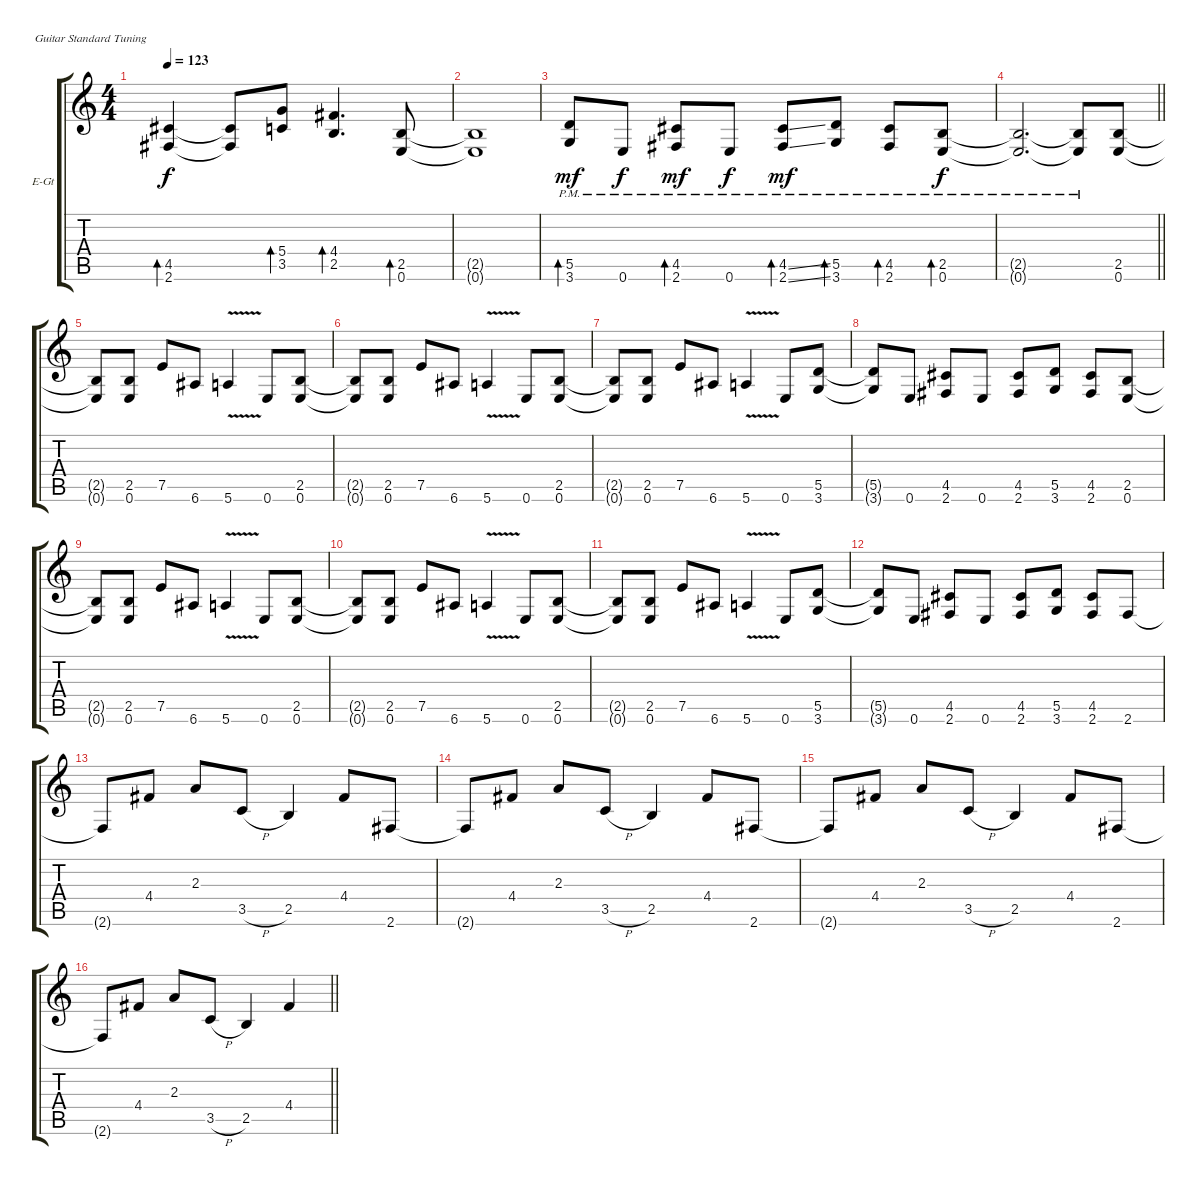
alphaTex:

\bracketExtendMode groupsimilarinstruments
\firstSystemTrackNameOrientation horizontal
\otherSystemsTrackNameOrientation horizontal
\track ("Electric Guitar" "E-Gt") {instrument distortionguitar}
\staff {score tabs}
\tuning (E4 B3 G3 D3 A2 E2)
\ts (4 4)
\tempo 123
\clef g2
\scale
0.333333
\ks c
(4.5 2.6).4{bd 30 dy f} (4.5{t} 2.6{t}).8 (5.4 3.5).8{bd 30} (4.4 2.5).4{d bd 30} (2.5 0.6).8{bd 30} |
\scale
0.333333 (2.5{t} 0.6{t}).1 |
\scale
0.333333 (5.5{pm} 3.6{pm}).8{bd 30 dy mf} 0.6{pm}.8{dy f} (4.5{pm} 2.6{pm}).8{bd 30 dy mf} 0.6{pm}.8{dy f} (4.5{ss pm} 2.6{ss pm}).8{bd 30 dy mf} (5.5{pm} 3.6{pm}).8{bd 30} (4.5{pm} 2.6{pm}).8{bd 30} (2.5 0.6{pm}).8{bd 60 dy f} |
\scale
0.333333
\barLineRight lightlight
(2.5{t} 0.6{pm t}).2{d} (2.5{t} 0.6{pm t}).8 (2.5 0.6).8 |
\scale
0.333333 (2.5{t} 0.6{t}).8 (2.5 0.6).8 7.5.8 6.6.8 5.6{v}.4 0.6.8 (2.5 0.6).8 |
\scale
0.333333 (2.5{t} 0.6{t}).8 (2.5 0.6).8 7.5.8 6.6.8 5.6{v}.4 0.6.8 (2.5 0.6).8 |
\scale
0.333333 (2.5{t} 0.6{t}).8 (2.5 0.6).8 7.5.8 6.6.8 5.6{v}.4 0.6.8 (5.5 3.6).8 |
\scale
0.333333 (5.5{t} 3.6{t}).8 0.6.8 (4.5 2.6).8 0.6.8 (4.5 2.6).8 (5.5 3.6).8 (4.5 2.6).8 (2.5 0.6).8 |
\scale
0.333333 (2.5{t} 0.6{t}).8 (2.5 0.6).8 7.5.8 6.6.8 5.6{v}.4 0.6.8 (2.5 0.6).8 |
\scale
0.333333 (2.5{t} 0.6{t}).8 (2.5 0.6).8 7.5.8 6.6.8 5.6{v}.4 0.6.8 (2.5 0.6).8 |
\scale
0.333333 (2.5{t} 0.6{t}).8 (2.5 0.6).8 7.5.8 6.6.8 5.6{v}.4 0.6.8 (5.5 3.6).8 |
\scale
0.333333 (5.5{t} 3.6{t}).8 0.6.8 (4.5 2.6).8 0.6.8 (4.5 2.6).8 (5.5 3.6).8 (4.5 2.6).8 2.6.8 |
\scale
0.333333 2.6{t}.8 4.4.8 2.3.8 3.5{h}.8 2.5.4 4.4.8 2.6.8 |
\scale
0.333333 2.6{t}.8 4.4.8 2.3.8 3.5{h}.8 2.5.4 4.4.8 2.6.8 |
\scale
0.333333 2.6{t}.8 4.4.8 2.3.8 3.5{h}.8 2.5.4 4.4.8 2.6.8 |
\scale
0.333333
\barLineRight lightlight
2.6{t}.8 4.4.8 2.3.8 3.5{h}.8 2.5.4 4.4.4
